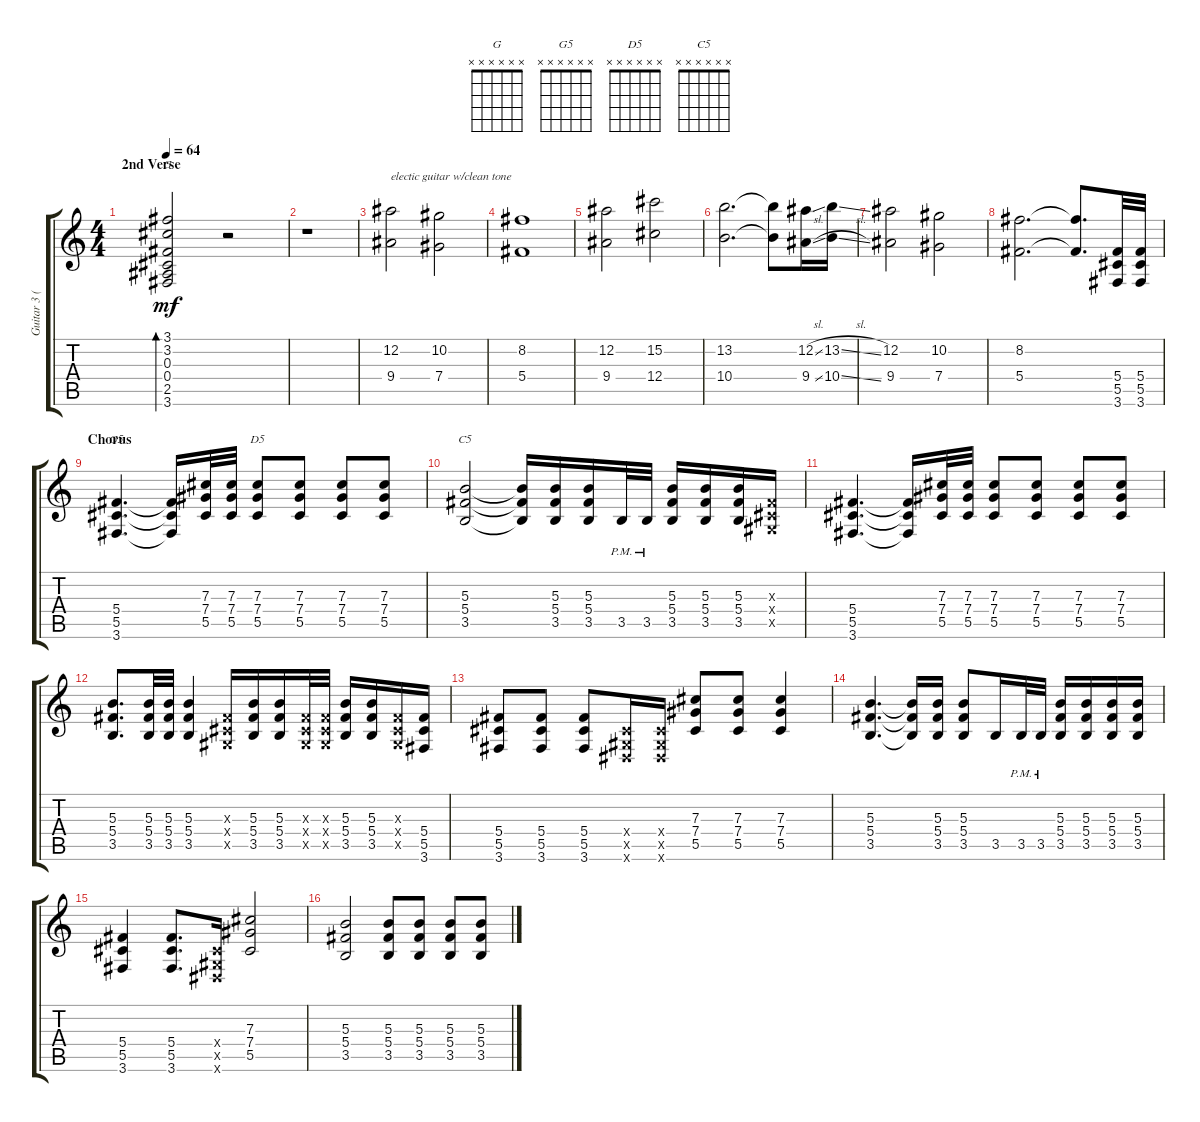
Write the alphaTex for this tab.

\track ("Guitar 3 (Izzy)" "Guitar 3 (") {instrument overdrivenguitar}
\staff {score tabs}
\tuning (Eb4 Bb3 Gb3 Db3 Ab2 Eb2) {hide}
\chord ("G" x x x x x x)
\chord ("G5" x x x x x x)
\chord ("D5" x x x x x x)
\chord ("C5" x x x x x x)
\ts (4 4)
\section ("" "2nd Verse")
\tempo 64
\clef g2
\ks c
(3.1 3.2 0.3 0.4 2.5 3.6).2{bd 120 ch "G" dy mf} r.2 |
r.1 |
(12.2 9.4).2{txt "electic guitar w/clean tone" volume 13 instrument electricguitarjazz} (10.2 7.4).2 |
(8.2 5.4).1 |
(12.2 9.4).2 (15.2 12.4).2 |
(13.2 10.4).2{d} (13.2{t} 10.4{t}).8 (12.2{sl} 9.4{sl}).16 (13.2{sl} 10.4{sl}).16 |
(12.2 9.4).2 (10.2 7.4).2 |
(8.2 5.4).2{d} (8.2{t} 5.4{t}).8{d} (5.4 5.5 3.6).32{instrument overdrivenguitar} (5.4 5.5 3.6).32 |
\section ("" "Chorus")
(5.4 5.5 3.6).4{d ch "G5"} (5.4{t} 5.5{t} 3.6{t}).16 (7.3 7.4 5.5).32 (7.3 7.4 5.5).32 (7.3 7.4 5.5).8{ch "D5"} (7.3 7.4 5.5).8 (7.3 7.4 5.5).8 (7.3 7.4 5.5).8 |
(5.3 5.4 3.5).2{ch "C5"} (5.3{t} 5.4{t} 3.5{t}).16 (5.3 5.4 3.5).16 (5.3 5.4 3.5).16 3.5{pm}.32 3.5{pm}.32 (5.3 5.4 3.5).16 (5.3 5.4 3.5).16 (5.3 5.4 3.5).16 (0.3{x} 0.4{x} 0.5{x}).16 |
(5.4 5.5 3.6).4{d} (5.4{t} 5.5{t} 3.6{t}).16 (7.3 7.4 5.5).32 (7.3 7.4 5.5).32 (7.3 7.4 5.5).8 (7.3 7.4 5.5).8 (7.3 7.4 5.5).8 (7.3 7.4 5.5).8 |
(5.3 5.4 3.5).8{d} (5.3 5.4 3.5).32 (5.3 5.4 3.5).32 (5.3 5.4 3.5).4 (0.3{x} 0.4{x} 0.5{x}).16 (5.3 5.4 3.5).16 (5.3 5.4 3.5).16 (0.3{x} 0.4{x} 0.5{x}).32 (0.3{x} 0.4{x} 0.5{x}).32 (5.3 5.4 3.5).16 (5.3 5.4 3.5).16 (0.3{x} 0.4{x} 0.5{x}).16 (5.4 5.5 3.6).16 |
(5.4 5.5 3.6).8 (5.4 5.5 3.6).8 (5.4 5.5 3.6).8 (0.4{x} 0.5{x} 0.6{x}).16 (0.4{x} 0.5{x} 0.6{x}).16 (7.3 7.4 5.5).8 (7.3 7.4 5.5).8 (7.3 7.4 5.5).4 |
(5.3 5.4 3.5).4{d} (5.3{t} 5.4{t} 3.5{t}).16 (5.3 5.4 3.5).16 (5.3 5.4 3.5).8 3.5.16 3.5{pm}.32 3.5{pm}.32 (5.3 5.4 3.5).16 (5.3 5.4 3.5).16 (5.3 5.4 3.5).16 (5.3 5.4 3.5).16 |
(5.4 5.5 3.6).4 (5.4 5.5 3.6).8{d} (0.4{x} 0.5{x} 0.6{x}).16 (7.3 7.4 5.5).2 |
(5.3 5.4 3.5).2 (5.3 5.4 3.5).8 (5.3 5.4 3.5).8 (5.3 5.4 3.5).8 (5.3 5.4 3.5).8
